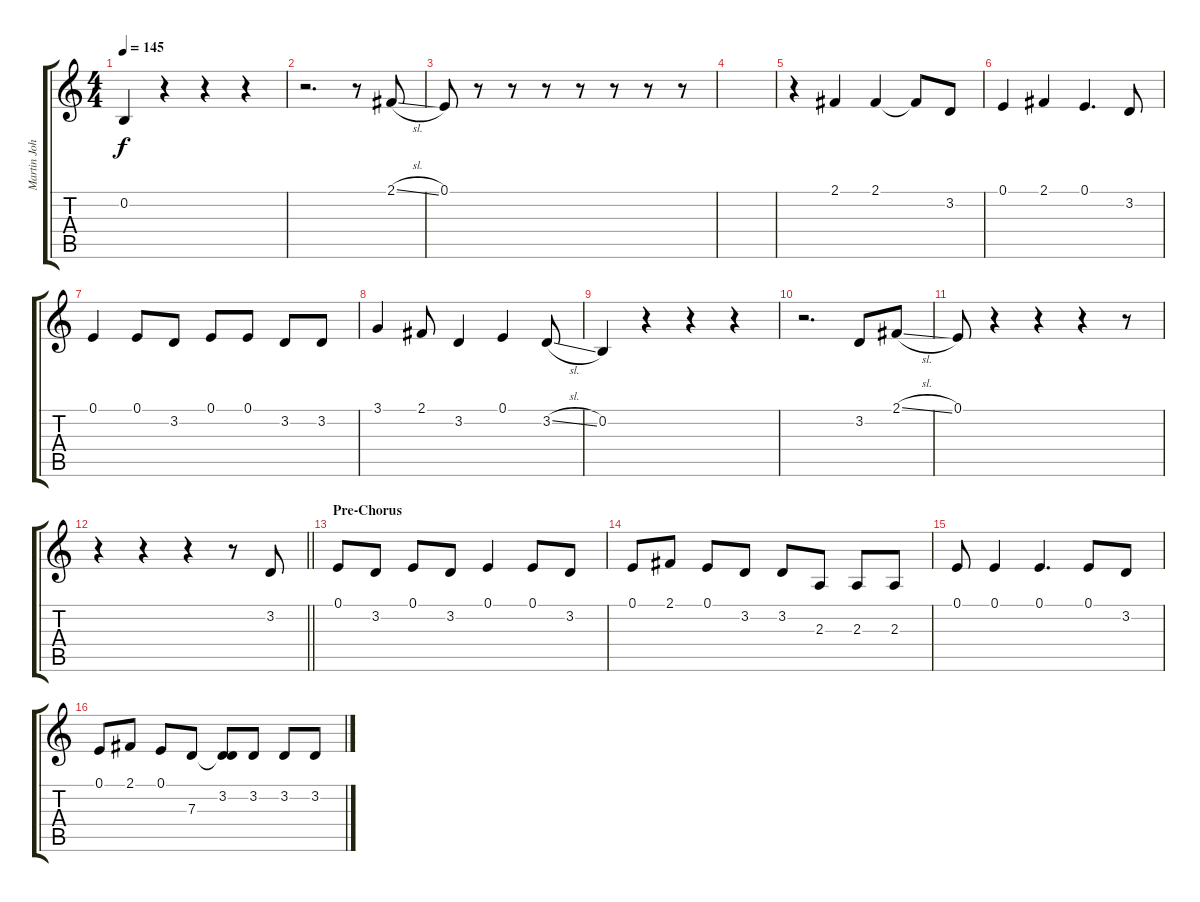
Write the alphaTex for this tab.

\track ("Martin Johnson (Vocals)" "Martin Joh") {instrument clarinet}
\staff {score tabs}
\tuning (E4 B3 G3 D3 A2 E2) {hide}
\ts (4 4)
\tempo 145
\clef g2
\ks c
0.2.4{dy f} r.4 r.4 r.4 |
r.2{d} r.8 2.1{sl}.8 |
0.1.8 r.8 r.8 r.8 r.8 r.8 r.8 r.8 |
|
r.4 2.1.4 2.1.4 2.1{t}.8 3.2.8 |
0.1.4 2.1.4 0.1.4{d} 3.2.8 |
0.1.4 0.1.8 3.2.8 0.1.8 0.1.8 3.2.8 3.2.8 |
3.1.4 2.1.8 3.2.4 0.1.4 3.2{sl}.8 |
0.2.4 r.4 r.4 r.4 |
r.2{d} 3.2.8 2.1{sl}.8 |
0.1.8 r.4 r.4 r.4 r.8 |
\barLineRight lightlight
r.4 r.4 r.4 r.8 3.2.8 |
\section ("" "Pre-Chorus")
0.1.8 3.2.8 0.1.8 3.2.8 0.1.4 0.1.8 3.2.8 |
0.1.8 2.1.8 0.1.8 3.2.8 3.2.8 2.3.8 2.3.8 2.3.8 |
0.1.8 0.1.4 0.1.4{d} 0.1.8 3.2.8 |
0.1.8 2.1.8 0.1.8 7.3.8 (3.2 7.3{t}).8 3.2.8 3.2.8 3.2.8
